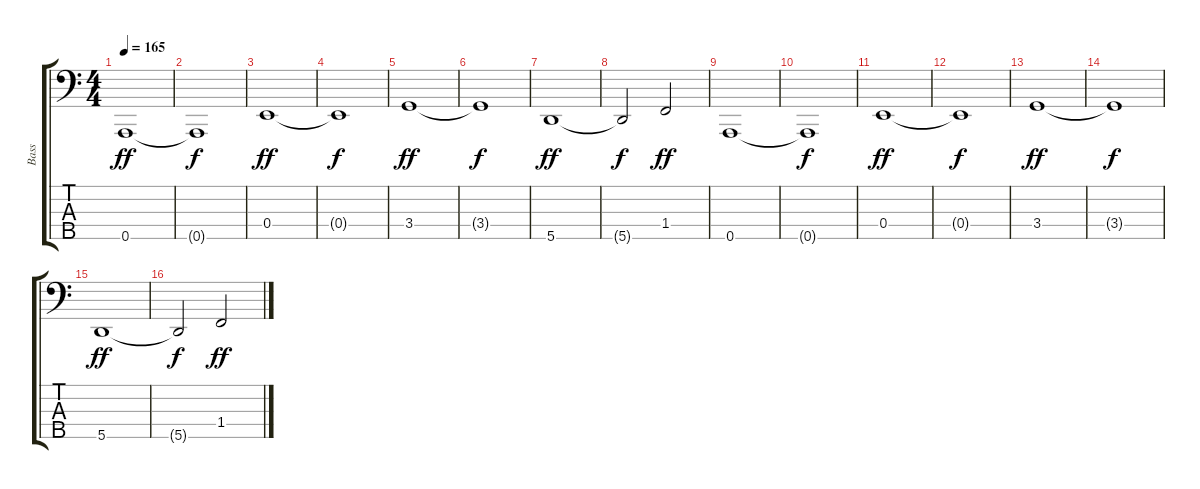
\track ("Bass" "Bass") {instrument electricbasspick}
\staff {score tabs}
\tuning (G2 D2 A1 E1 A0) {hide}
\ts (4 4)
\tempo 165
\clef f4
\ks c
0.5.1{dy ff} |
0.5{t}.1{dy f} |
0.4.1{dy ff} |
0.4{t}.1{dy f} |
3.4.1{dy ff} |
3.4{t}.1{dy f} |
5.5.1{dy ff} |
5.5{t}.2{dy f} 1.4.2{dy ff} |
0.5.1 |
0.5{t}.1{dy f} |
0.4.1{dy ff} |
0.4{t}.1{dy f} |
3.4.1{dy ff} |
3.4{t}.1{dy f} |
5.5.1{dy ff} |
5.5{t}.2{dy f} 1.4.2{dy ff}
